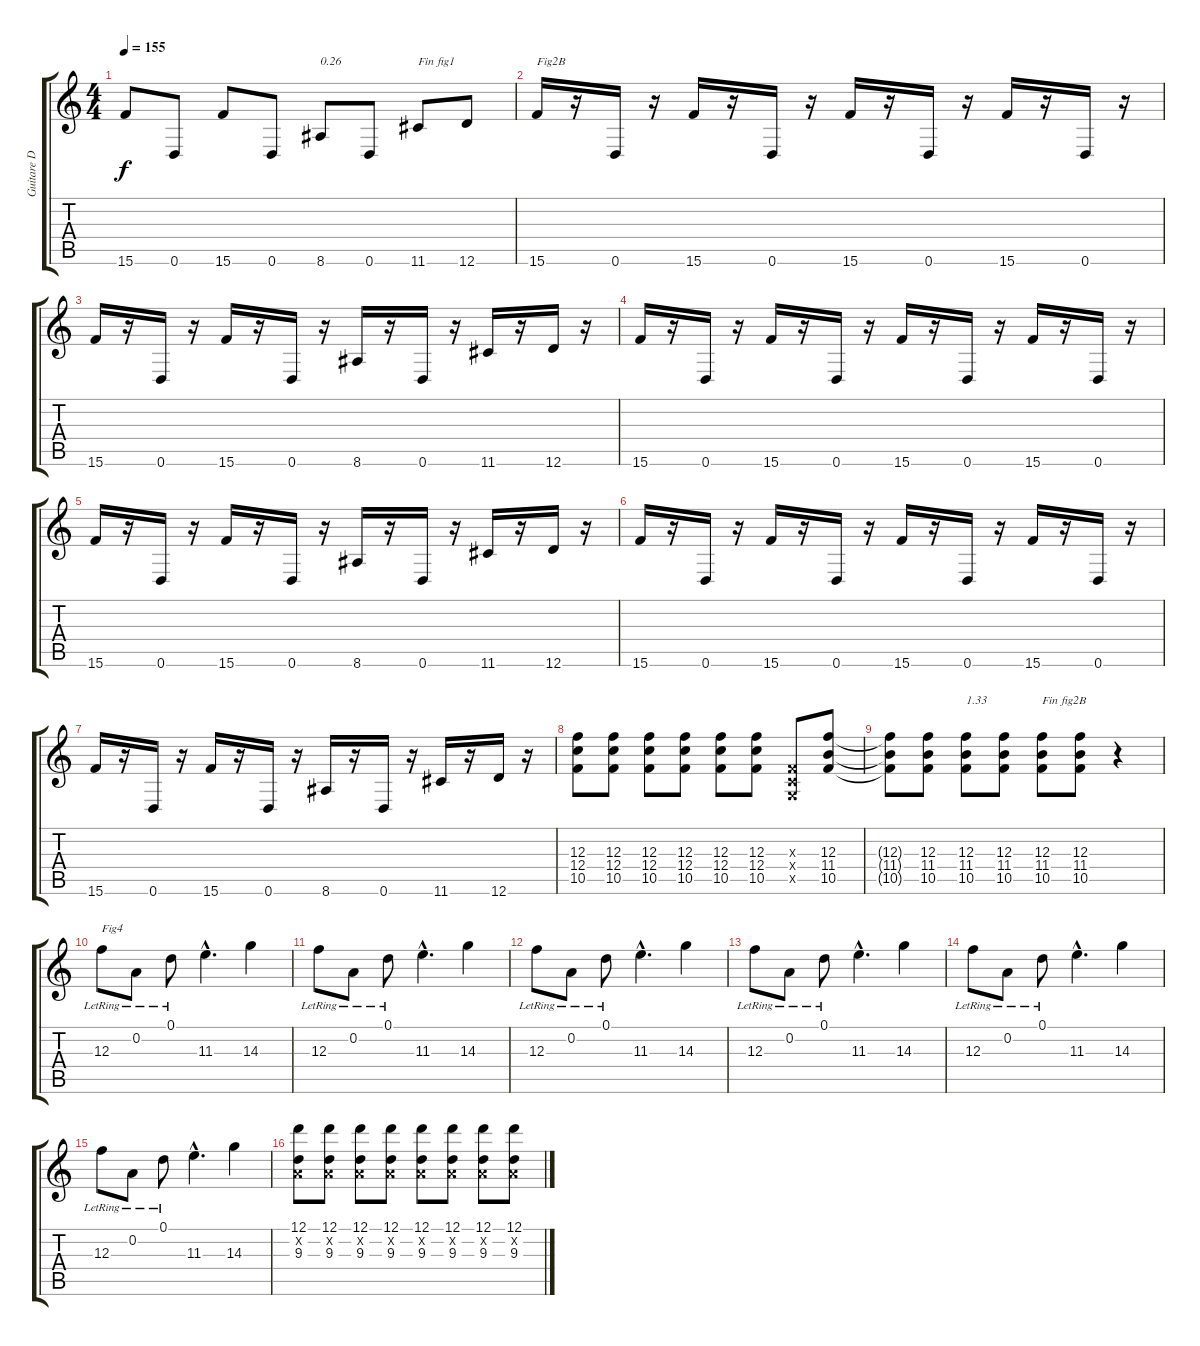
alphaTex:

\track ("Guitare D" "Guitare D") {instrument overdrivenguitar}
\staff {score tabs}
\tuning (D4 A3 F3 C3 G2 D2) {hide}
\ts (4 4)
\tempo 155
\clef g2
\ks c
15.6.8{dy f} 0.6.8 15.6.8 0.6.8 8.6.8{txt "0.26"} 0.6.8 11.6.8{txt "Fin fig1"} 12.6.8 |
15.6.16{txt "Fig2B"} r.16 0.6.16 r.16 15.6.16 r.16 0.6.16 r.16 15.6.16 r.16 0.6.16 r.16 15.6.16 r.16 0.6.16 r.16 |
15.6.16 r.16 0.6.16 r.16 15.6.16 r.16 0.6.16 r.16 8.6.16 r.16 0.6.16 r.16 11.6.16 r.16 12.6.16 r.16 |
15.6.16 r.16 0.6.16 r.16 15.6.16 r.16 0.6.16 r.16 15.6.16 r.16 0.6.16 r.16 15.6.16 r.16 0.6.16 r.16 |
15.6.16 r.16 0.6.16 r.16 15.6.16 r.16 0.6.16 r.16 8.6.16 r.16 0.6.16 r.16 11.6.16 r.16 12.6.16 r.16 |
15.6.16 r.16 0.6.16 r.16 15.6.16 r.16 0.6.16 r.16 15.6.16 r.16 0.6.16 r.16 15.6.16 r.16 0.6.16 r.16 |
15.6.16 r.16 0.6.16 r.16 15.6.16 r.16 0.6.16 r.16 8.6.16 r.16 0.6.16 r.16 11.6.16 r.16 12.6.16 r.16 |
(12.3 12.4 10.5).8 (12.3 12.4 10.5).8 (12.3 12.4 10.5).8 (12.3 12.4 10.5).8 (12.3 12.4 10.5).8 (12.3 12.4 10.5).8 (0.3{x} 0.4{x} 0.5{x}).8 (12.3 11.4 10.5).8 |
(12.3{t} 11.4{t} 10.5{t}).8 (12.3 11.4 10.5).8 (12.3 11.4 10.5).8{txt "1.33"} (12.3 11.4 10.5).8 (12.3 11.4 10.5).8{txt "Fin fig2B"} (12.3 11.4 10.5).8 r.4 |
12.3{lr}.8{txt "Fig4"} 0.2{lr}.8 0.1{lr}.8 11.3{hac}.4{d} 14.3.4 |
12.3{lr}.8 0.2{lr}.8 0.1{lr}.8 11.3{hac}.4{d} 14.3.4 |
12.3{lr}.8 0.2{lr}.8 0.1{lr}.8 11.3{hac}.4{d} 14.3.4 |
12.3{lr}.8 0.2{lr}.8 0.1{lr}.8 11.3{hac}.4{d} 14.3.4 |
12.3{lr}.8 0.2{lr}.8 0.1{lr}.8 11.3{hac}.4{d} 14.3.4 |
12.3{lr}.8 0.2{lr}.8 0.1{lr}.8 11.3{hac}.4{d} 14.3.4 |
(12.1 0.2{x} 9.3).8 (12.1 0.2{x} 9.3).8 (12.1 0.2{x} 9.3).8 (12.1 0.2{x} 9.3).8 (12.1 0.2{x} 9.3).8 (12.1 0.2{x} 9.3).8 (12.1 0.2{x} 9.3).8 (12.1 0.2{x} 9.3).8
